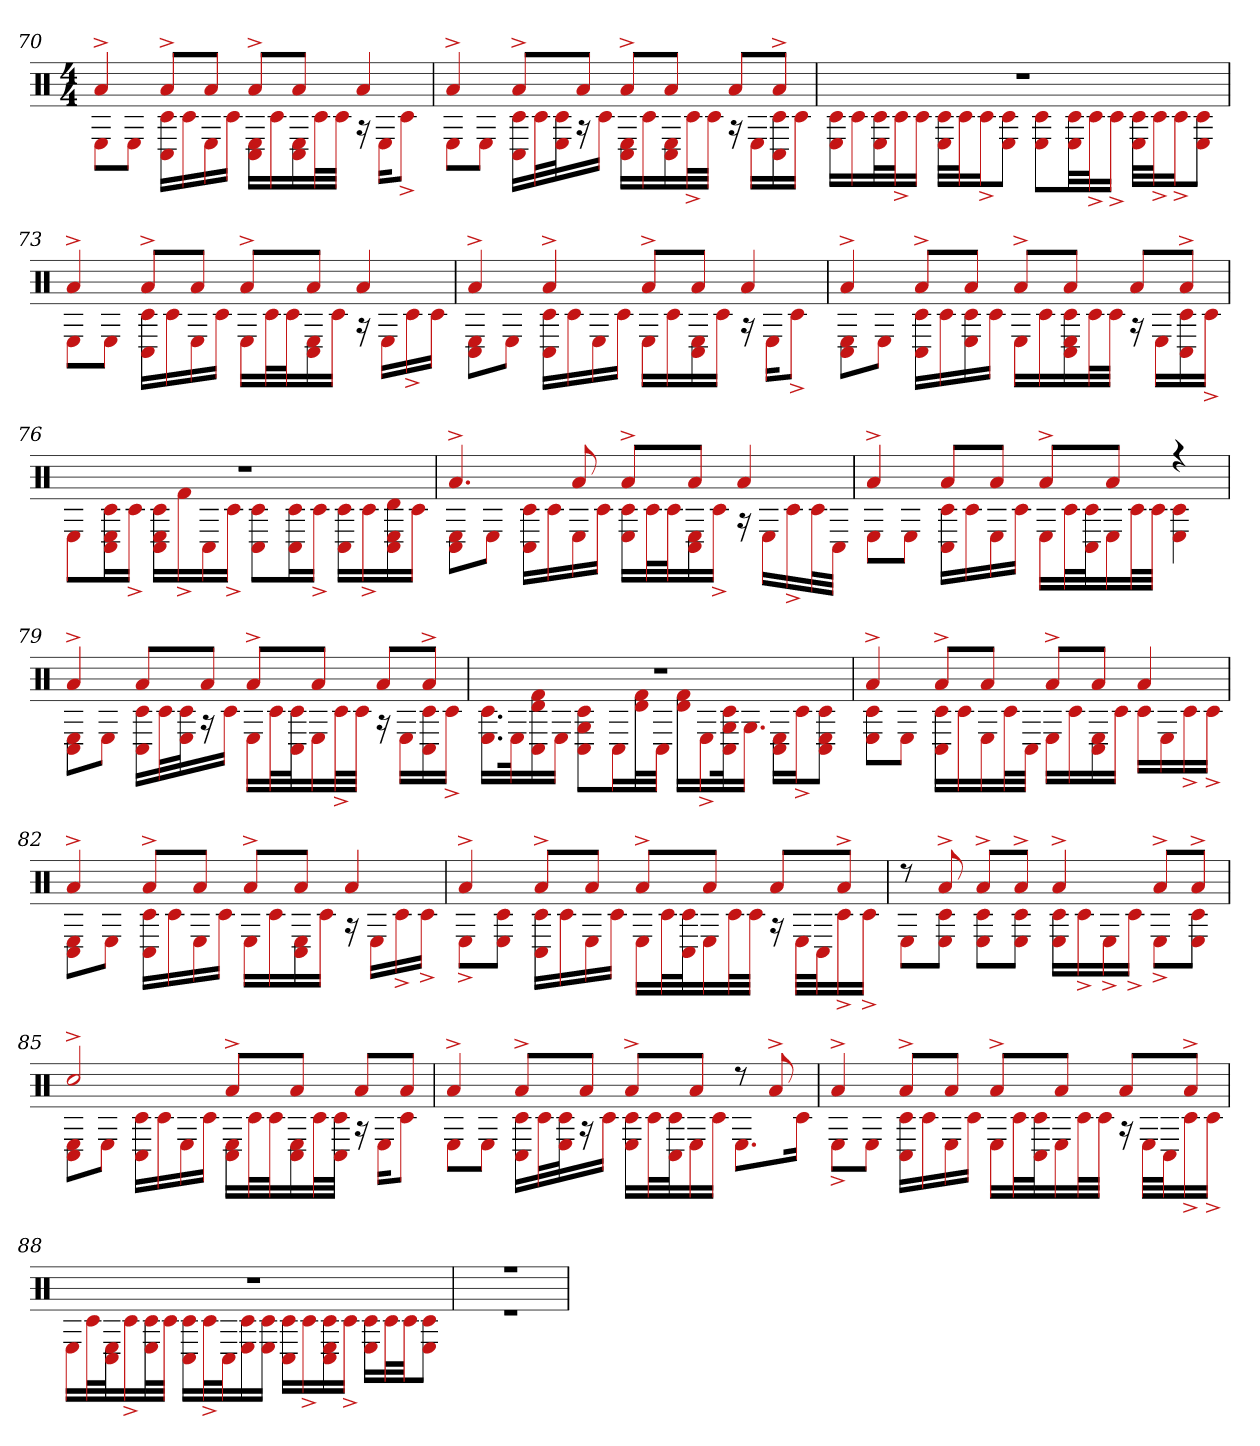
**kern
*part1
*staff1
*clefX
*k[]
*M4/4
=70
*^
4a^	8EL
.	8EJ
8a^L	16C# 16c#LL
.	16c#
8aJ	16E
.	16c#JJ
8a^L	16C# 16ELL
.	16c#
8aJ	16C# 16E
.	32c#L
.	32c#JJJ
4a	16r
.	16EKL
.	8c#^J
=71	=71
4a^	8EL
.	8EJ
8a^L	16C# 16c#LL
.	32c#L
.	32E 32c#J
8aJ	16r
.	16c#JJ
8a^L	16C# 16ELL
.	16c#
8aJ	16C# 16E
.	32c#^L
.	32c#JJJ
8aL	16r
.	16ELL
8a^J	16c# 16C#
.	16c#JJ
=72	=72
1r	16c# 16ELL
.	16c#
.	32c# 32EL
.	32c#^J
.	16c#JJ
.	32E 32c#LLL
.	32c#J
.	16c#^J
.	8E 8c#J
.	8E 8c#L
.	32c# 32ELL
.	32c#^J
.	16c#^JJ
.	32E 32c#LLL
.	32c#^J
.	16c#^J
.	8E 8c#J
=73	=73
4a^	8EL
.	8EJ
8a^L	16C# 16c#LL
.	16c#
8aJ	16E
.	16c#JJ
8a^L	16ELL
.	32c#L
.	32c#J
8aJ	16C# 16E
.	16c#JJ
4a	16r
.	16ELL
.	16c#^
.	16c#JJ
=74	=74
4a^	8C# 8EL
.	8EJ
4a^	16C# 16c#LL
.	16c#
.	16E
.	16c#JJ
8a^L	16ELL
.	16c#
8aJ	16C# 16E
.	16c#JJ
4a	16r
.	16EKL
.	8c#^J
=75	=75
4a^	8E 8C#L
.	8EJ
8a^L	16C# 16c#LL
.	16c#
8aJ	16E 16c#
.	16c#JJ
8a^L	16ELL
.	16c#
8aJ	16C# 16c# 16E
.	32c#L
.	32c#JJJ
8aL	16r
.	16ELL
8a^J	16c# 16C#
.	16c#^JJ
=76	=76
1r	8EL
.	16E 16C# 16c#L
.	16c#^JJ
.	16C# 16E 16c#LL
.	16f#^
.	16C#
.	16c#^JJ
.	8c# 8C#L
.	16c# 16C#L
.	16c#^JJ
.	16C# 16c#LL
.	16c#^
.	16E 16C# 16d
.	16c#JJ
=77	=77
4.a^	8C# 8EL
.	8EJ
.	16C# 16c#LL
.	16c#
8a	16E
.	16c#JJ
8a^L	16E 16c#LL
.	32c#L
.	32c#J
8aJ	16C# 16E
.	16c#^JJ
4a	16r
.	16ELL
.	16c#^
.	32c#L
.	32C#JJJ
=78	=78
4a^	8EL
.	8EJ
8aL	16C# 16c#LL
.	16c#
8aJ	16E
.	16c#JJ
8a^L	16ELL
.	32c#L
.	32c# 32C#J
8aJ	16E
.	32c#L
.	32c#JJJ
4r	4E 4c#
=79	=79
4a^	8C# 8EL
.	8EJ
8aL	16C# 16c#LL
.	32c#L
.	32c# 32EJ
8aJ	16r
.	16c#JJ
8a^L	16ELL
.	32c#L
.	32c# 32C#J
8aJ	16E
.	32c#^L
.	32c#JJJ
8aL	16r
.	16ELL
8a^J	16c# 16C#
.	16c#^JJ
=80	=80
1r	16.E 16.c#LL
.	32Ek
.	16C# 16d 16f#
.	16EJJ
.	8G 8C# 8c#L
.	16C#L
.	32d 32f#L
.	32C#JJJ
.	16d 16f#LL
.	16E^
.	32G 32C# 32c#k
.	16.GJJ
.	16C# 16ELL
.	16c#^J
.	8C# 8c# 8EJ
=81	=81
4a^	8E 8c#L
.	8EJ
8a^L	16C# 16c#LL
.	16c#
8aJ	16E
.	32c#L
.	32C#JJJ
8a^L	16ELL
.	16c#
8aJ	16C# 16E
.	16c#JJ
4a	16c#LL
.	16E
.	16c#^
.	16c#^JJ
=82	=82
4a^	8C# 8EL
.	8EJ
8a^L	16C# 16c#LL
.	16c#
8aJ	16E
.	16c#JJ
8a^L	16ELL
.	16c#
8aJ	16C# 16E
.	16c#JJ
4a	16r
.	16ELL
.	16c#^
.	16c#^JJ
=83	=83
4a^	8E^L
.	8c# 8EJ
8a^L	16C# 16c#LL
.	16c#
8aJ	16E
.	16c#JJ
8a^L	16ELL
.	32c#L
.	32c# 32C#J
8aJ	16E
.	32c#L
.	32c#JJJ
8aL	16r
.	32ELLL
.	32C#J
8a^J	16c#^
.	16c#^JJ
=84	=84
8r	8EL
8a^	8c# 8EJ
8a^L	8c# 8EL
8a^J	8c# 8EJ
4a^	16c# 16ELL
.	16c#^
.	16E^
.	16c#^JJ
8a^L	8E^L
8a^J	8c# 8EJ
=85	=85
2cc#^	8C# 8EL
.	8EJ
.	16C# 16c#LL
.	16c#
.	16E
.	16c#JJ
8a^L	16C# 16ELL
.	32c#L
.	32c#J
8aJ	16C# 16E
.	32c#L
.	32C# 32c#JJJ
8aL	16r
.	16EKL
8aJ	8c#J
=86	=86
4a^	8EL
.	8EJ
8a^L	16C# 16c#LL
.	32c#L
.	32c# 32EJ
8aJ	16r
.	16c#JJ
8a^L	16E 16c#LL
.	32c#L
.	32C# 32c#J
8aJ	16E
.	16c#JJ
8r	8.EL
8a^	.
.	16c#Jk
=87	=87
4a^	8E^L
.	8EJ
8a^L	16C# 16c#LL
.	16c#
8aJ	16E
.	16c#JJ
8a^L	16ELL
.	32c#L
.	32C# 32c#J
8aJ	16E
.	32c#L
.	32c#JJJ
8aL	16r
.	32ELLL
.	32C#J
8a^J	16c#^
.	16c#^JJ
=88	=88
1r	16ELL
.	32c#L
.	32C# 32EJ
.	16c#^
.	32E 32c#L
.	32c#JJJ
.	16C# 16c#LL
.	32c#^L
.	32C#J
.	16E 16c#
.	16E 16c#JJ
.	16c# 16C#LL
.	16c#^
.	16C# 16E 16c#
.	16c#^JJ
.	16E 16c#LL
.	32c#L
.	32c#JJ
.	8E 8c#J
=89	=89
1r	1r
*v	*v
=
*-
